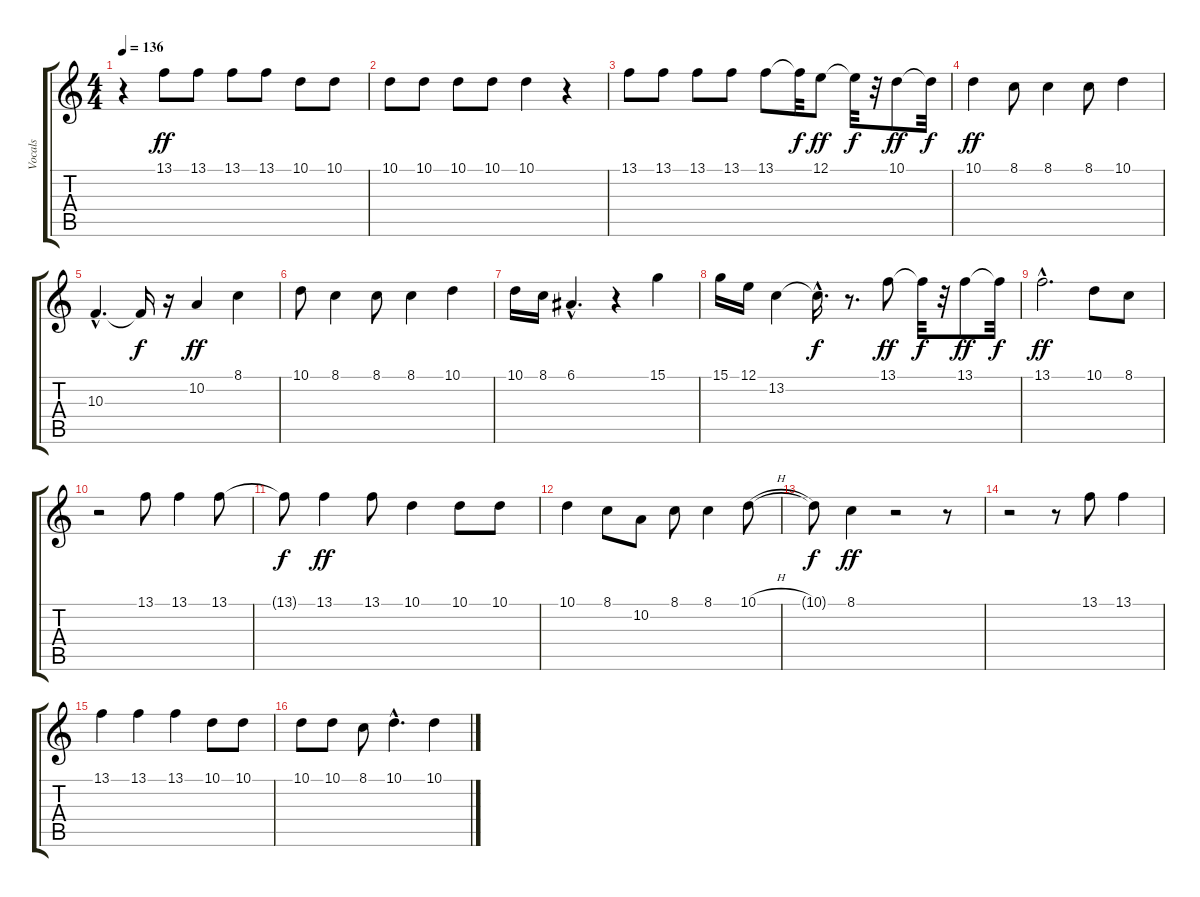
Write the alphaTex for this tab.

\track ("Vocals" "Vocals") {instrument bassoon}
\staff {score tabs}
\tuning (E4 B3 G3 D3 A2 E2) {hide}
\ts (4 4)
\tempo 136
\clef g2
\ks c
r.4{dy f} 13.1.8{dy ff} 13.1.8 13.1.8 13.1.8 10.1.8 10.1.8 |
10.1.8 10.1.8 10.1.8 10.1.8 10.1.4 r.4 |
13.1.8 13.1.8 13.1.8 13.1.8 13.1.8 13.1{t}.32{dy f} 12.1.8{dy ff} 12.1{t}.32{dy f} r.32 10.1.8{dy ff} 10.1{t}.32{dy f} |
10.1.4{dy ff} 8.1.8 8.1.4 8.1.8 10.1.4 |
10.3{hac}.4{d} 10.3{t}.16{dy f} r.16 10.2.4{dy ff} 8.1.4 |
10.1.8 8.1.4 8.1.8 8.1.4 10.1.4 |
10.1.16 8.1.16 6.1{hac}.4{d} r.4 15.1.4 |
15.1.16 12.1.16 13.2.4 13.2{hac t}.16{d dy f} r.8{d} 13.1.8{dy ff} 13.1{t}.32{dy f} r.32 13.1.8{dy ff} 13.1{t}.32{dy f} |
13.1{hac}.2{d dy ff} 10.1.8 8.1.8 |
r.2 13.1.8 13.1.4 13.1.8 |
13.1{t}.8{dy f} 13.1.4{dy ff} 13.1.8 10.1.4 10.1.8 10.1.8 |
10.1.4 8.1.8 10.2.8 8.1.8 8.1.4 10.1{h}.8 |
10.1{t}.8{dy f} 8.1.4{dy ff} r.2 r.8 |
r.2 r.8 13.1.8 13.1.4 |
13.1.4 13.1.4 13.1.4 10.1.8 10.1.8 |
10.1.8 10.1.8 8.1.8 10.1{hac}.4{d} 10.1.4
